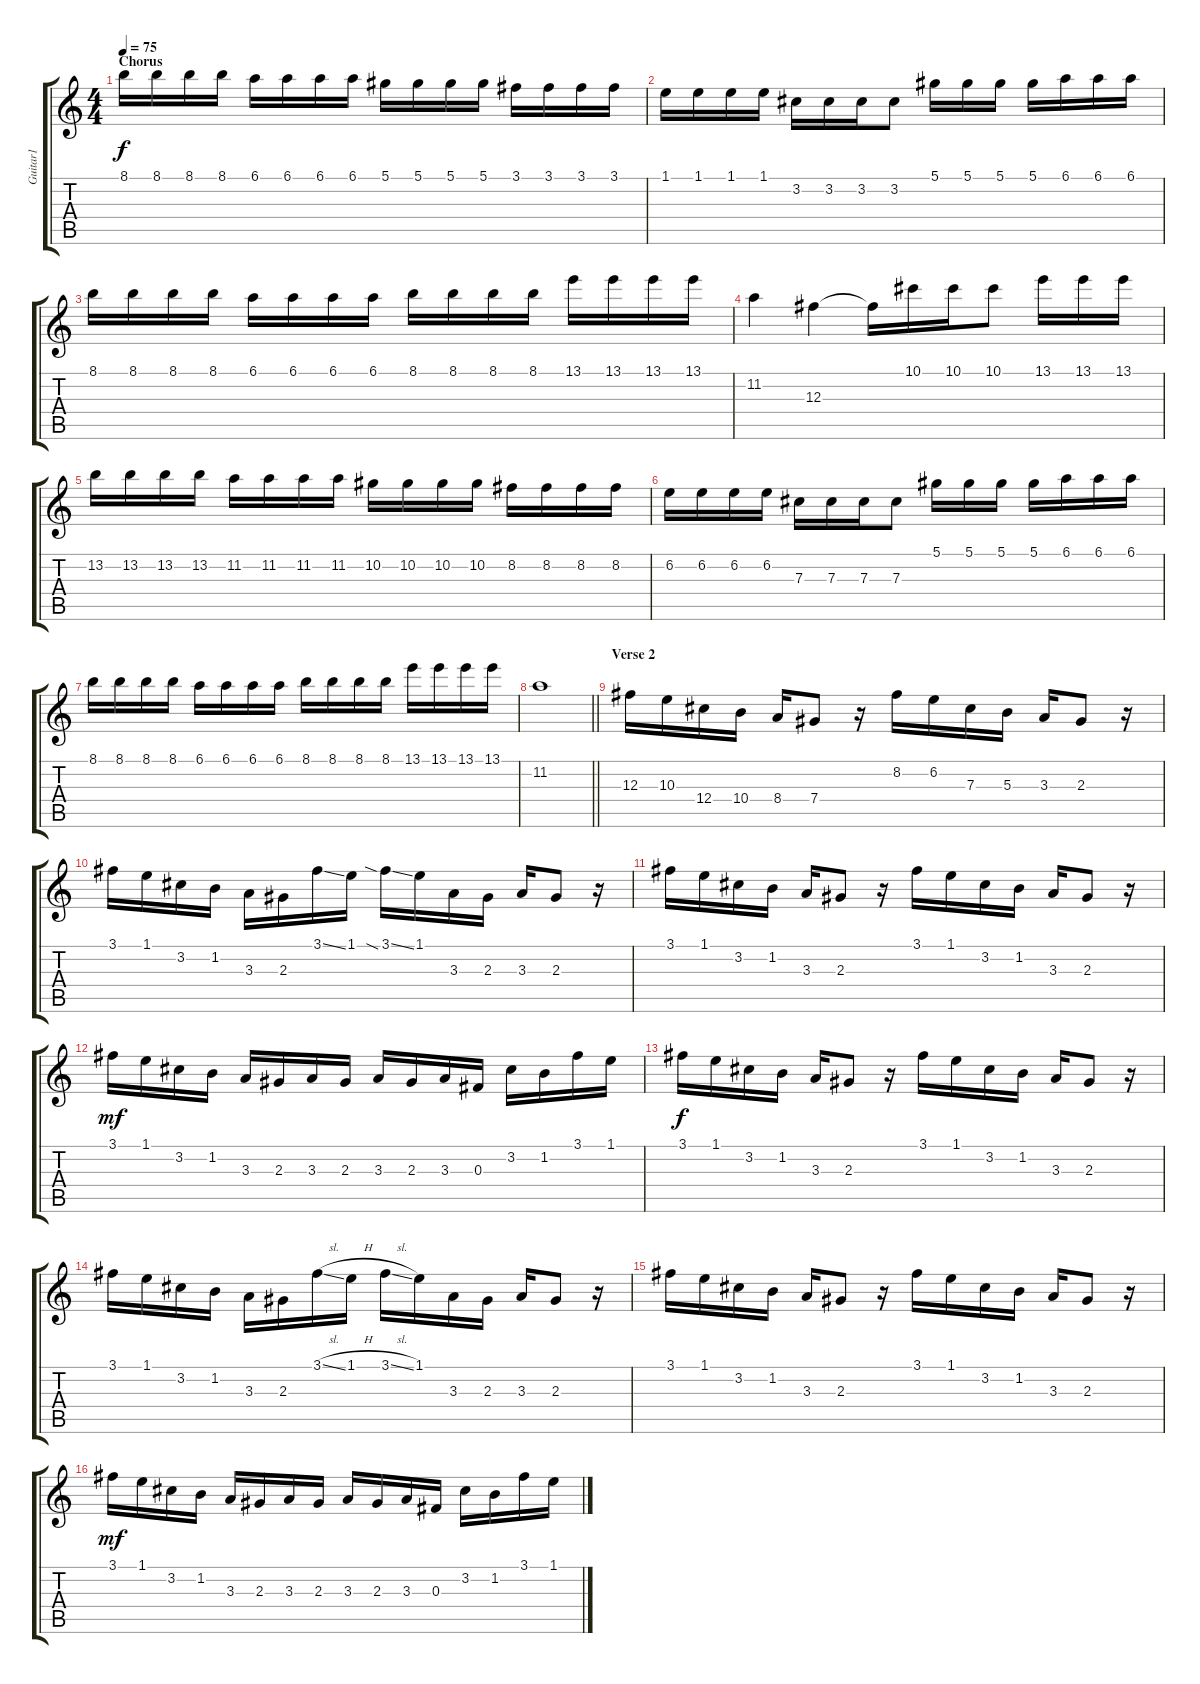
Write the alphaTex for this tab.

\track ("Guitar1" "Guitar1") {instrument electricguitarclean}
\staff {score tabs}
\tuning (Eb4 Bb3 Gb3 Db3 Ab2 Db2) {hide}
\ts (4 4)
\section ("" "Chorus")
\tempo 75
\clef g2
\ks c
8.1.16{dy f volume 12 balance 8 instrument electricguitarclean} 8.1.16 8.1.16 8.1.16 6.1.16 6.1.16 6.1.16 6.1.16 5.1.16 5.1.16 5.1.16 5.1.16 3.1.16 3.1.16 3.1.16 3.1.16 |
1.1.16 1.1.16 1.1.16 1.1.16 3.2.16 3.2.16 3.2.16 3.2.8 5.1.16 5.1.16 5.1.16 5.1.16 6.1.16 6.1.16 6.1.16 |
8.1.16 8.1.16 8.1.16 8.1.16 6.1.16 6.1.16 6.1.16 6.1.16 8.1.16 8.1.16 8.1.16 8.1.16 13.1.16 13.1.16 13.1.16 13.1.16 |
11.2.4 12.3.4 12.3{t}.16 10.1.16 10.1.16 10.1.8 13.1.16 13.1.16 13.1.16 |
13.2.16 13.2.16 13.2.16 13.2.16 11.2.16 11.2.16 11.2.16 11.2.16 10.2.16 10.2.16 10.2.16 10.2.16 8.2.16 8.2.16 8.2.16 8.2.16 |
6.2.16 6.2.16 6.2.16 6.2.16 7.3.16 7.3.16 7.3.16 7.3.8 5.1.16 5.1.16 5.1.16 5.1.16 6.1.16 6.1.16 6.1.16 |
8.1.16 8.1.16 8.1.16 8.1.16 6.1.16 6.1.16 6.1.16 6.1.16 8.1.16 8.1.16 8.1.16 8.1.16 13.1.16 13.1.16 13.1.16 13.1.16 |
\barLineRight lightlight
11.2.1 |
\section ("" "Verse 2")
12.3.16{volume 10 balance 3 instrument electricguitarclean} 10.3.16 12.4.16 10.4.16 8.4.16 7.4.8 r.16 8.2.16 6.2.16 7.3.16 5.3.16 3.3.16 2.3.8 r.16 |
3.1.16 1.1.16 3.2.16 1.2.16 3.3.16 2.3.16 3.1{ss}.16 1.1.16 3.1{sia ss}.16 1.1.16 3.3.16 2.3.16 3.3.16 2.3.8 r.16 |
3.1.16 1.1.16 3.2.16 1.2.16 3.3.16 2.3.8 r.16 3.1.16 1.1.16 3.2.16 1.2.16 3.3.16 2.3.8 r.16 |
3.1.16{dy mf} 1.1.16 3.2.16 1.2.16 3.3.16 2.3.16 3.3.16 2.3.16 3.3.16 2.3.16 3.3.16 0.3.16 3.2.16 1.2.16 3.1.16 1.1.16 |
3.1.16{dy f} 1.1.16 3.2.16 1.2.16 3.3.16 2.3.8 r.16 3.1.16 1.1.16 3.2.16 1.2.16 3.3.16 2.3.8 r.16 |
3.1.16 1.1.16 3.2.16 1.2.16 3.3.16 2.3.16 3.1{sl}.16 1.1{h}.16 3.1{sl}.16 1.1.16 3.3.16 2.3.16 3.3.16 2.3.8 r.16 |
3.1.16 1.1.16 3.2.16 1.2.16 3.3.16 2.3.8 r.16 3.1.16 1.1.16 3.2.16 1.2.16 3.3.16 2.3.8 r.16 |
3.1.16{dy mf} 1.1.16 3.2.16 1.2.16 3.3.16 2.3.16 3.3.16 2.3.16 3.3.16 2.3.16 3.3.16 0.3.16 3.2.16 1.2.16 3.1.16 1.1.16
